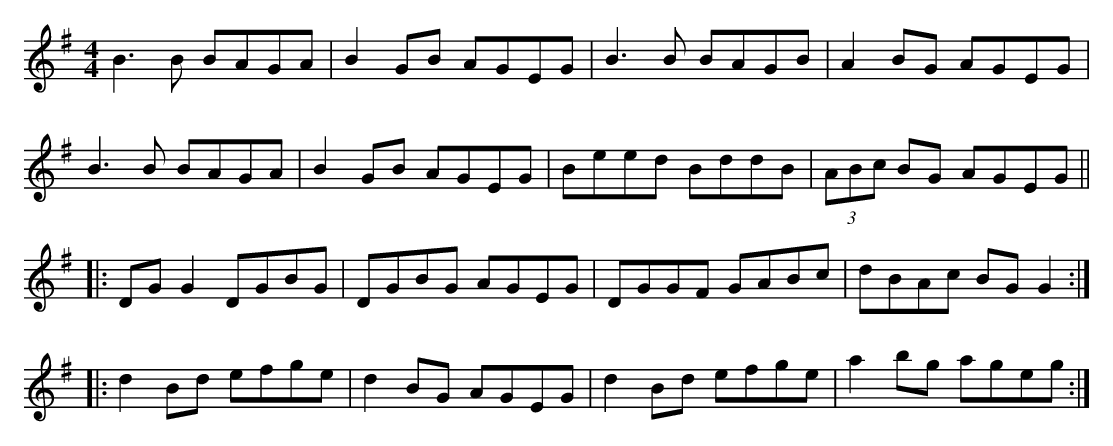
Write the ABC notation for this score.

X:1
M:4/4
K:G
B3 B BAGA|B2 GB AGEG|B3 B BAGB|A2 BG AGEG|
B3 B BAGA|B2 GB AGEG|Beed BddB| (3ABc BG AGEG||
|:DGG2 DGBG|DGBG AGEG|DGGF GABc|dBAc BGG2:|
|:d2 Bd efge|d2 BG AGEG|d2 Bd efge|a2 bg ageg :|
